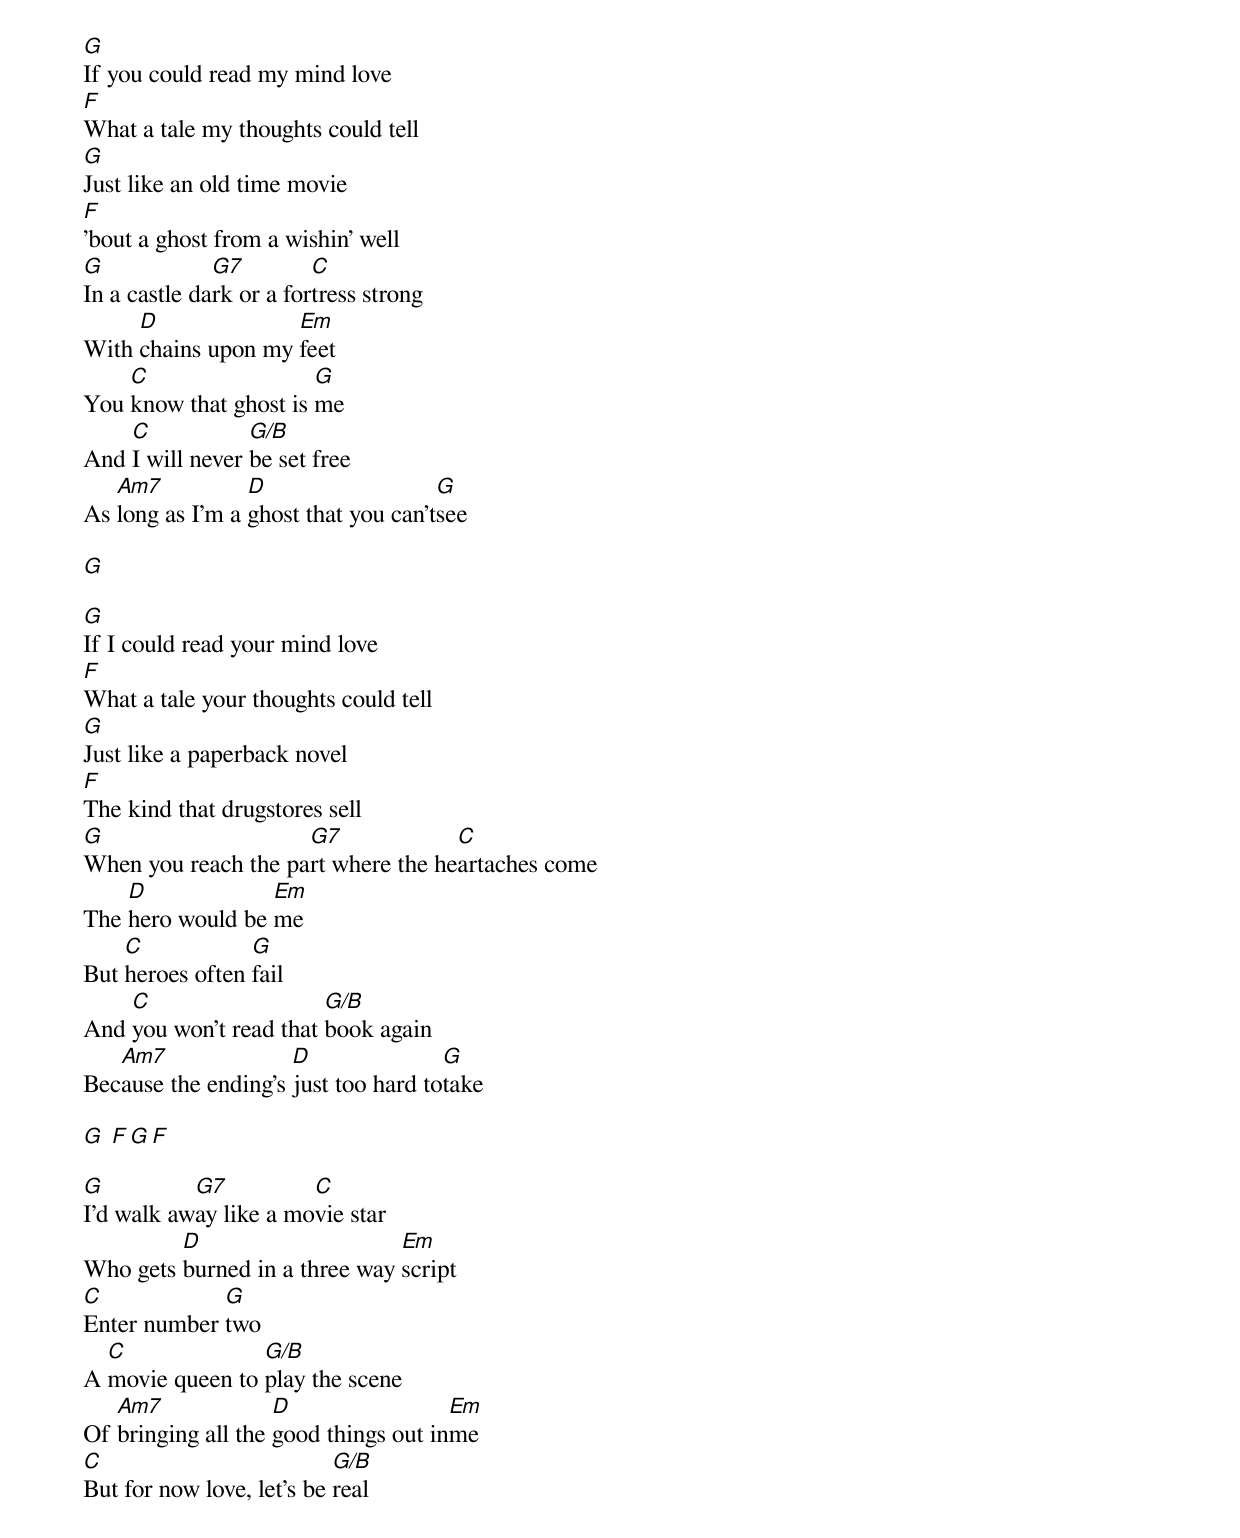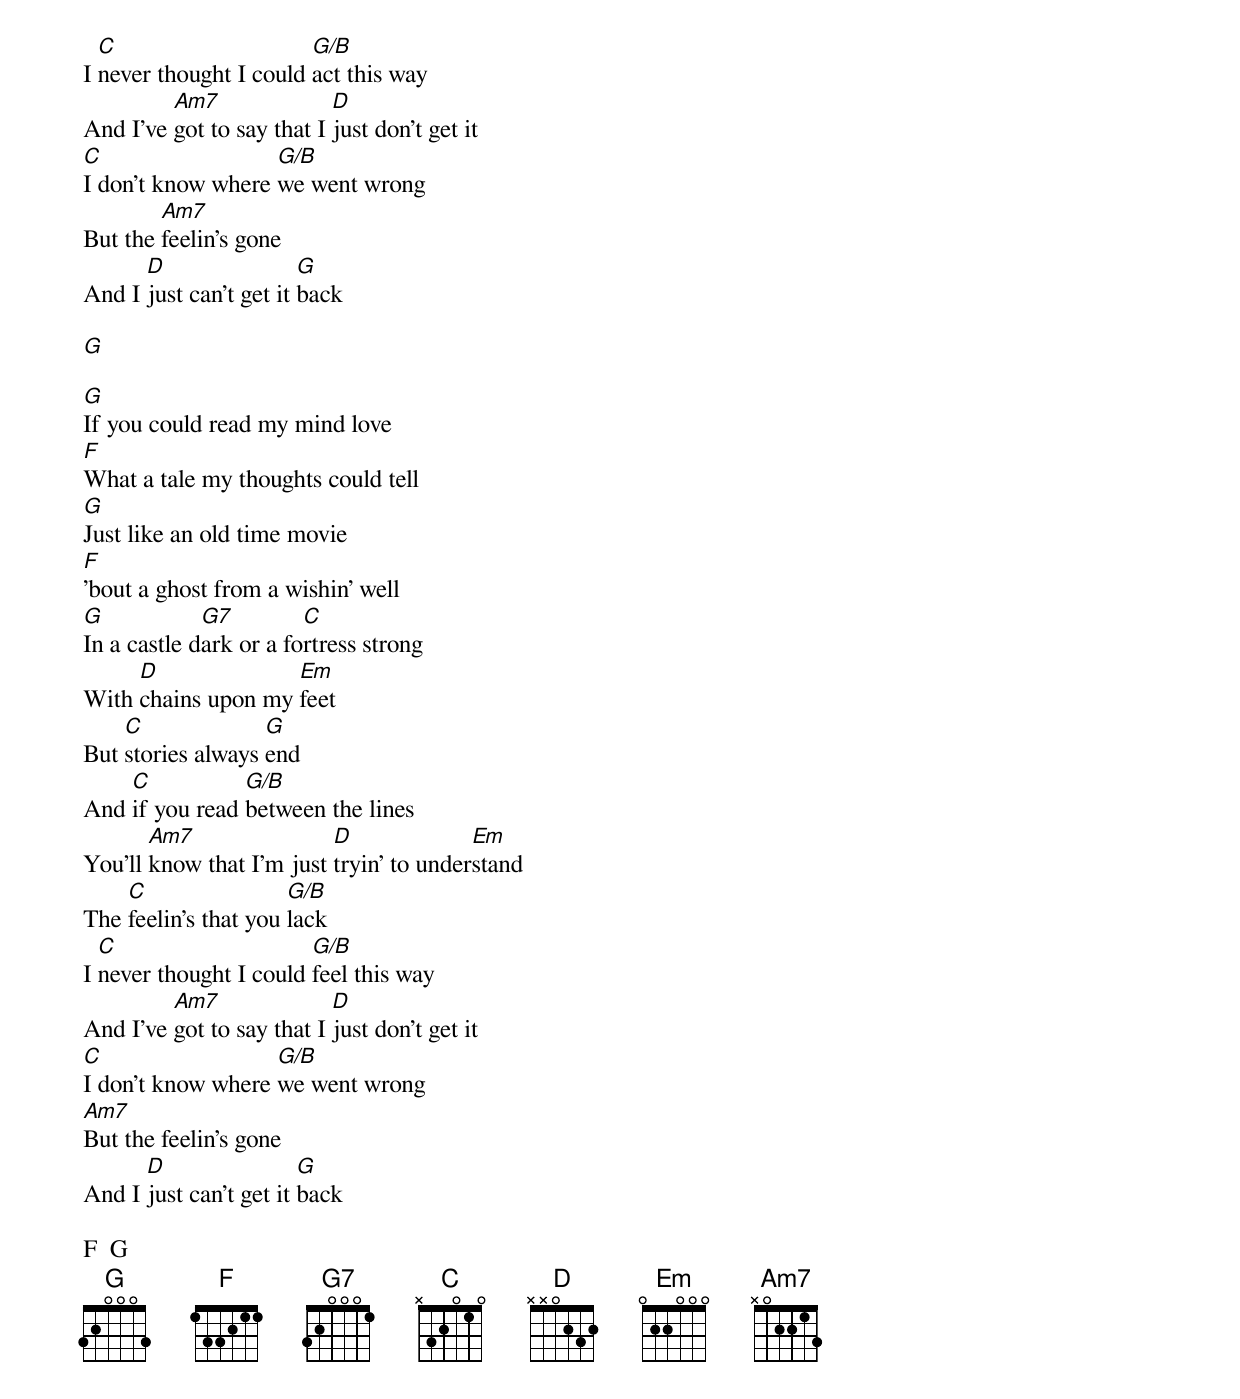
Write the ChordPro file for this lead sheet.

[G]If you could read my mind love
[F]What a tale my thoughts could tell
[G]Just like an old time movie
[F]'bout a ghost from a wishin' well
[G]In a castle da[G7]rk or a for[C]tress strong
With [D]chains upon my [Em]feet
You [C]know that ghost is [G]me
And [C]I will never [G/B]be set free
As [Am7]long as I'm a [D]ghost that you can't[G]see

[G]

[G]If I could read your mind love
[F]What a tale your thoughts could tell
[G]Just like a paperback novel
[F]The kind that drugstores sell
[G]When you reach the pa[G7]rt where the he[C]artaches come
The [D]hero would be [Em]me
But [C]heroes often [G]fail
And [C]you won't read that [G/B]book again
Bec[Am7]ause the ending's [D]just too hard to[G]take

[G] [F][G][F]

[G]I'd walk aw[G7]ay like a mo[C]vie star
Who gets [D]burned in a three way [Em]script
[C]Enter number [G]two
A [C]movie queen to [G/B]play the scene
Of [Am7]bringing all the [D]good things out in[Em]me
[C]But for now love, let's be [G/B]real
I [C]never thought I could [G/B]act this way
And I've [Am7]got to say that I [D]just don't get it
[C]I don't know where [G/B]we went wrong
But the [Am7]feelin's gone
And I [D]just can't get it [G]back

[G]

[G]If you could read my mind love
[F]What a tale my thoughts could tell
[G]Just like an old time movie
[F]'bout a ghost from a wishin' well
[G]In a castle d[G7]ark or a fo[C]rtress strong
With [D]chains upon my [Em]feet
But [C]stories always [G]end
And [C]if you read [G/B]between the lines
You'll [Am7]know that I'm just [D]tryin' to under[Em]stand
The [C]feelin's that you [G/B]lack
I [C]never thought I could [G/B]feel this way
And I've [Am7]got to say that I [D]just don't get it
[C]I don't know where [G/B]we went wrong
[Am7]But the feelin's gone
And I [D]just can't get it [G]back

F  G
